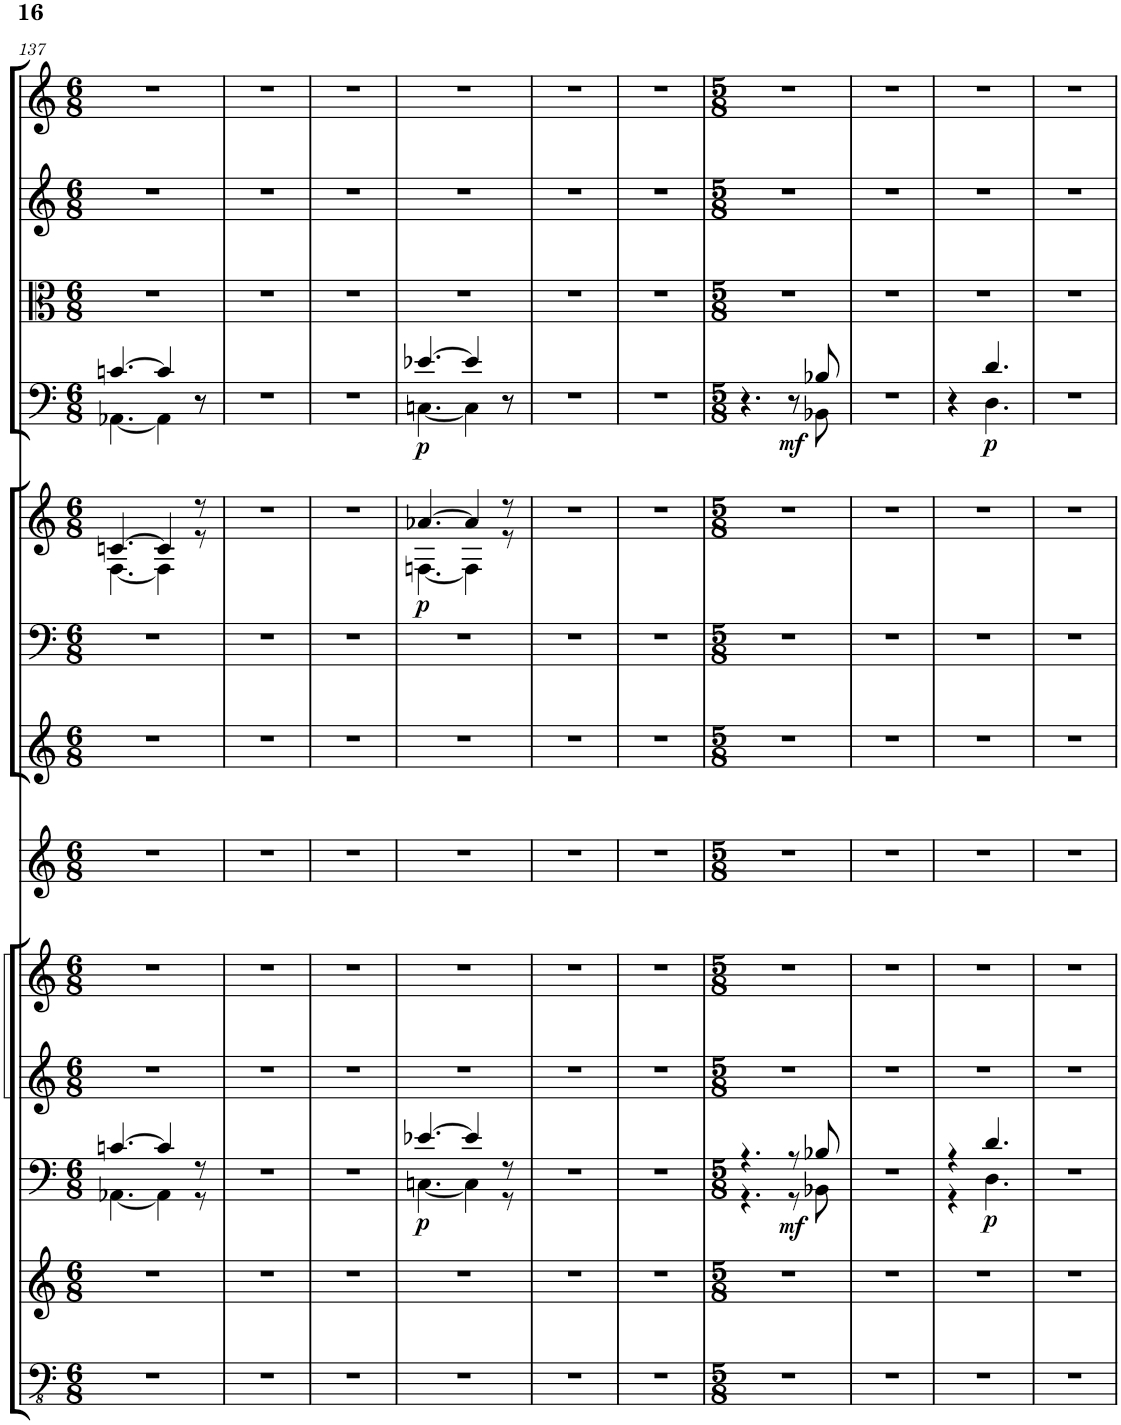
**kern	**kern	**kern	**dynam	**kern	**kern	**kern	**kern	**kern	**kern	**dynam	**kern	**dynam	**kern	**kern	**kern
*part13	*part12	*part11	*part11	*part10	*part9	*part8	*part7	*part6	*part5	*part5	*part4	*part4	*part3	*part2	*part1
*staff13	*staff12	*staff11	*staff11	*staff10	*staff9	*staff8	*staff7	*staff6	*staff5	*staff5	*staff4	*staff4	*staff3	*staff2	*staff1
*I"Contrabasses	*I"Violoncellos	*I"Violas	*	*I"Violins 2	*I"Violins 1	*I"Timpani	*I"Tenor Trombone	*I"Trumpet in Bb	*I"Horn in F	*	*I"Bassoon	*	*I"Clarinet in Bb	*I"Oboe	*I"Flute
*	*	*	*	*	*	*I'Timp	*I'Trb	*I'Tpt	*I'Hn	*	*I'Bsn	*	*I'Cl	*I'Ob	*I'Fl
!!LO:PB:g=z
*clefFv4	*clefG2	*clefF4	*	*clefG2	*clefG2	*clefG2	*clefG2	*clefF4	*clefG2	*	*clefF4	*	*clefC3	*clefG2	*clefG2
*	*	*	*	*	*	*	*	*Trd1c2	*Trd4c7	*	*	*	*Trd1c2	*	*
*k[]	*k[]	*k[]	*	*k[]	*k[]	*k[]	*k[]	*k[]	*k[]	*	*k[]	*	*k[]	*k[]	*k[]
*M6/8	*M6/8	*M6/8	*	*M6/8	*M6/8	*M6/8	*M6/8	*M6/8	*M6/8	*	*M6/8	*	*M6/8	*M6/8	*M6/8
=137	=137	=137	=137	=137	=137	=137	=137	=137	=137	=137	=137	=137	=137	=137	=137
*	*	*^	*	*	*	*	*	*	*^	*	*^	*	*	*	*
2.r	2.r	[4.cn/	[4.AA-X\	.	2.r	2.r	2.r	2.r	2.r	[4.cn/	[4.F\	.	[4.cn/	[4.AA-X\	.	2.r	2.r	2.r
.	.	4c/]	4AA-\]	.	.	.	.	.	.	4c/]	4F\]	.	4c/]	4AA-\]	.	.	.	.
.	.	8r	8r	.	.	.	.	.	.	8r	8r	.	8r	8r	.	.	.	.
*	*	*	*	*	*	*	*	*	*	*v	*v	*	*	*	*	*	*	*
*	*	*v	*v	*	*	*	*	*	*	*	*	*v	*v	*	*	*	*
=138	=138	=138	=138	=138	=138	=138	=138	=138	=138	=138	=138	=138	=138	=138	=138
2.r	2.r	2.r	.	2.r	2.r	2.r	2.r	2.r	2.r	.	2.r	.	2.r	2.r	2.r
=139	=139	=139	=139	=139	=139	=139	=139	=139	=139	=139	=139	=139	=139	=139	=139
2.r	2.r	2.r	.	2.r	2.r	2.r	2.r	2.r	2.r	.	2.r	.	2.r	2.r	2.r
=140	=140	=140	=140	=140	=140	=140	=140	=140	=140	=140	=140	=140	=140	=140	=140
*	*	*^	*	*	*	*	*	*	*^	*	*^	*	*	*	*
!	!	!	!	!LO:DY:b	!	!	!	!	!	!	!	!LO:DY:b	!	!	!LO:DY:b	!	!	!
2.r	2.r	[4.e-X/	[4.Cn\	p	2.r	2.r	2.r	2.r	2.r	[4.a-X/	[4.Fn\	p	[4.e-X/	[4.Cn\	p	2.r	2.r	2.r
.	.	4e-/]	4C\]	.	.	.	.	.	.	4a-/]	4F\]	.	4e-/]	4C\]	.	.	.	.
.	.	8r	8r	.	.	.	.	.	.	8r	8r	.	8r	8r	.	.	.	.
*	*	*	*	*	*	*	*	*	*	*v	*v	*	*	*	*	*	*	*
*	*	*v	*v	*	*	*	*	*	*	*	*	*v	*v	*	*	*	*
=141	=141	=141	=141	=141	=141	=141	=141	=141	=141	=141	=141	=141	=141	=141	=141
2.r	2.r	2.r	.	2.r	2.r	2.r	2.r	2.r	2.r	.	2.r	.	2.r	2.r	2.r
=142	=142	=142	=142	=142	=142	=142	=142	=142	=142	=142	=142	=142	=142	=142	=142
2.r	2.r	2.r	.	2.r	2.r	2.r	2.r	2.r	2.r	.	2.r	.	2.r	2.r	2.r
=143	=143	=143	=143	=143	=143	=143	=143	=143	=143	=143	=143	=143	=143	=143	=143
*M5/8	*M5/8	*M5/8	*	*M5/8	*M5/8	*M5/8	*M5/8	*M5/8	*M5/8	*	*M5/8	*	*M5/8	*M5/8	*M5/8
*	*	*^	*	*	*	*	*	*	*	*	*^	*	*	*	*
8%5r	8%5r	4.r	4.r	.	8%5r	8%5r	8%5r	8%5r	8%5r	8%5r	.	4.r	4.r	.	8%5r	8%5r	8%5r
!	!	!	!	!LO:DY:b	!	!	!	!	!	!	!	!	!	!LO:DY:b	!	!	!
.	.	8r	8r	mf	.	.	.	.	.	.	.	8r	8r	mf	.	.	.
.	.	8B-X/	8BB-X\	.	.	.	.	.	.	.	.	8B-X/	8BB-X\	.	.	.	.
*	*	*v	*v	*	*	*	*	*	*	*	*	*v	*v	*	*	*	*
=144	=144	=144	=144	=144	=144	=144	=144	=144	=144	=144	=144	=144	=144	=144	=144
8%5r	8%5r	8%5r	.	8%5r	8%5r	8%5r	8%5r	8%5r	8%5r	.	8%5r	.	8%5r	8%5r	8%5r
=145	=145	=145	=145	=145	=145	=145	=145	=145	=145	=145	=145	=145	=145	=145	=145
*	*	*^	*	*	*	*	*	*	*	*	*^	*	*	*	*
8%5r	8%5r	4r	4r	.	8%5r	8%5r	8%5r	8%5r	8%5r	8%5r	.	4r	4r	.	8%5r	8%5r	8%5r
!	!	!	!	!LO:DY:b	!	!	!	!	!	!	!	!	!	!LO:DY:b	!	!	!
.	.	4.d/	4.D\	p	.	.	.	.	.	.	.	4.d/	4.D\	p	.	.	.
*	*	*v	*v	*	*	*	*	*	*	*	*	*v	*v	*	*	*	*
=146	=146	=146	=146	=146	=146	=146	=146	=146	=146	=146	=146	=146	=146	=146	=146
8%5r	8%5r	8%5r	.	8%5r	8%5r	8%5r	8%5r	8%5r	8%5r	.	8%5r	.	8%5r	8%5r	8%5r
=	=	=	=	=	=	=	=	=	=	=	=	=	=	=	=
*-	*-	*-	*-	*-	*-	*-	*-	*-	*-	*-	*-	*-	*-	*-	*-
